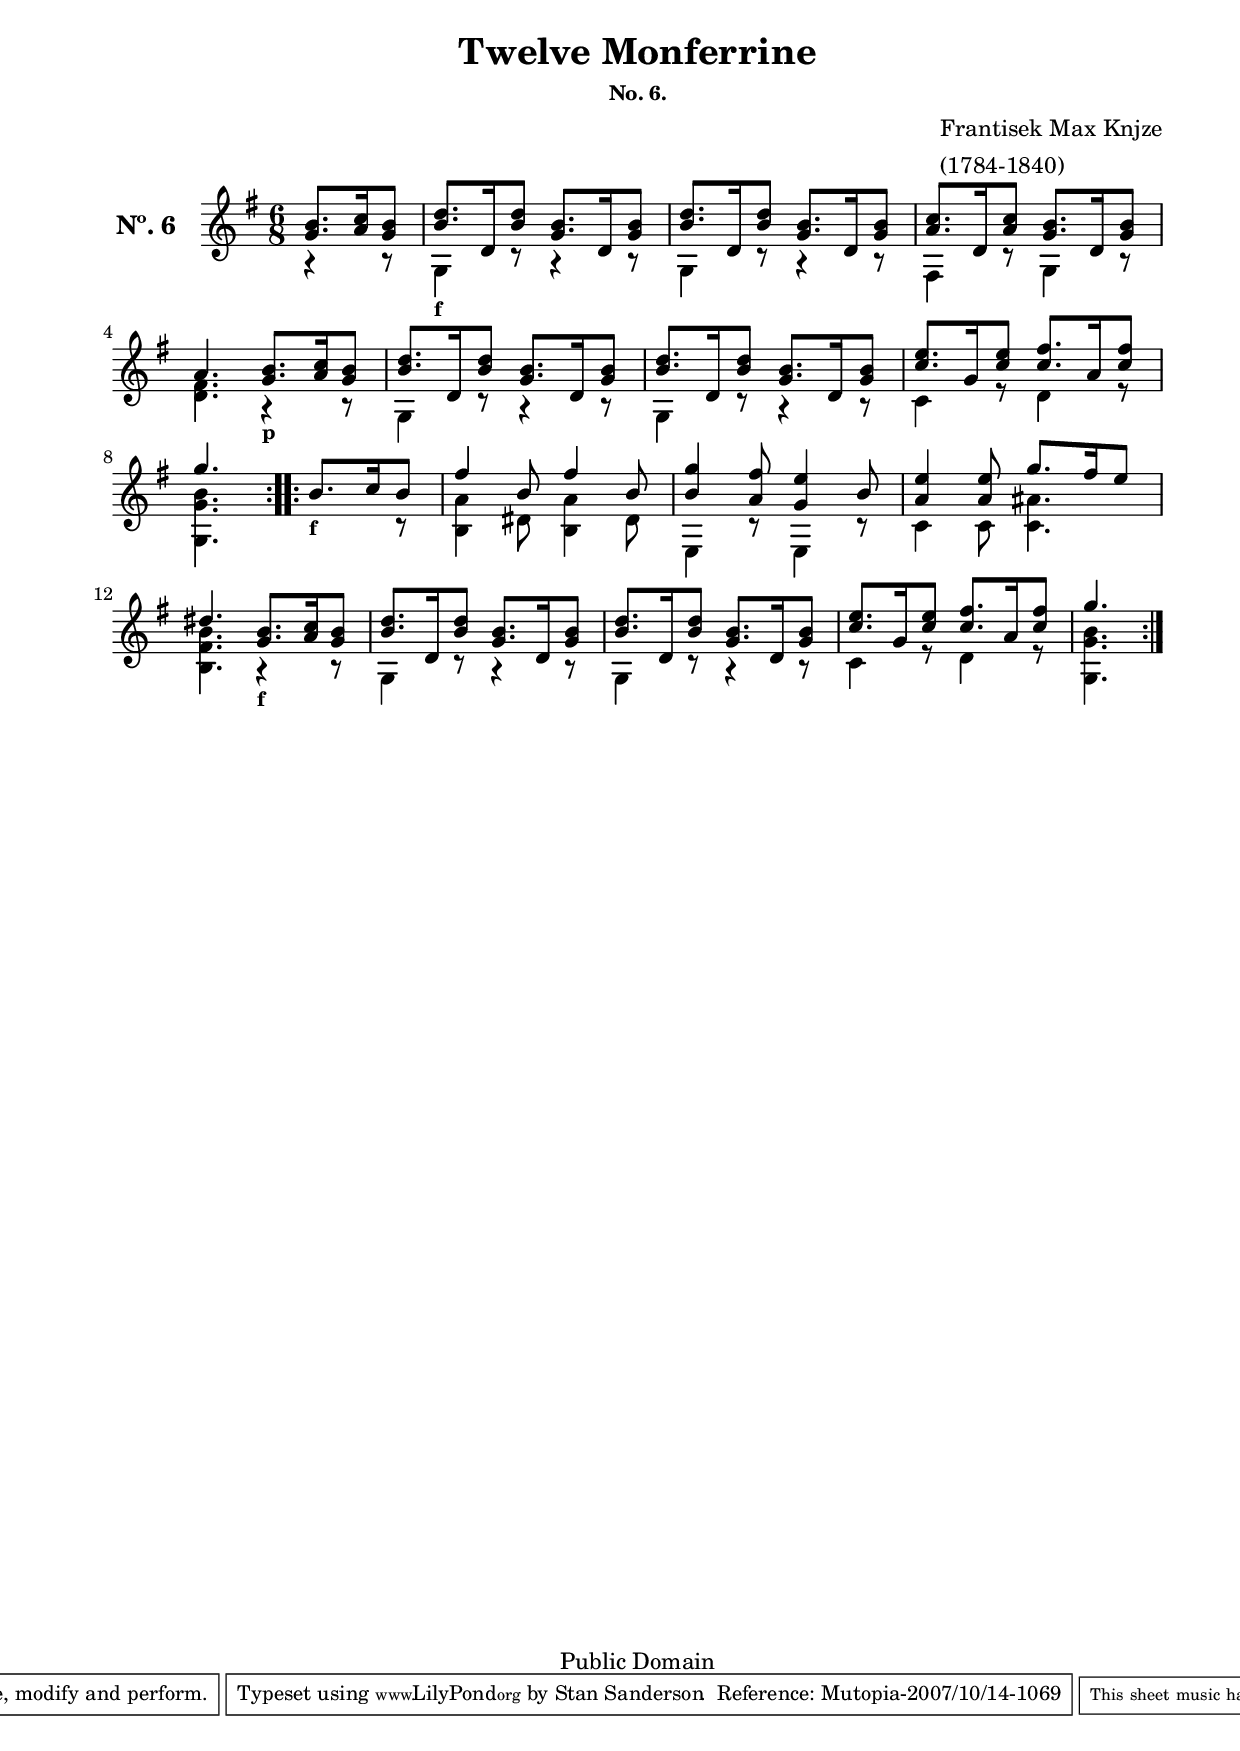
% Created on Tue Sep 25 2007
\version "2.11.33"
%#(set-global-staff-size 17) 
\include "english.ly"

\paper {
	%#(set-paper-size "a4")
	%#(set-paper-size "letter")
	left-margin = 0.75 \in
	line-width = 7.0 \in
	between-system-padding = #2.0
	between-system-space = #2.0
	ragged-last-bottom = ##f
	ragged-bottom = ##t
}


\header {
	title = "Twelve Monferrine"
	subsubtitle = "No. 6."
	composer = \markup {
		\column {"Frantisek Max Knjze" "(1784-1840)"}
			}
% MUTOPIA
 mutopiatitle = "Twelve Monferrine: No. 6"
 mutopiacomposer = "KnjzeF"
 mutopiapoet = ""
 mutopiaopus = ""
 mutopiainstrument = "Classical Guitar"
 date = "unk"
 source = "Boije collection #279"
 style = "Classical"
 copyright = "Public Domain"
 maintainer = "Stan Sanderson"
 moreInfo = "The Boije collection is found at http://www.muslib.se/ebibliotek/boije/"
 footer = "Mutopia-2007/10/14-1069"
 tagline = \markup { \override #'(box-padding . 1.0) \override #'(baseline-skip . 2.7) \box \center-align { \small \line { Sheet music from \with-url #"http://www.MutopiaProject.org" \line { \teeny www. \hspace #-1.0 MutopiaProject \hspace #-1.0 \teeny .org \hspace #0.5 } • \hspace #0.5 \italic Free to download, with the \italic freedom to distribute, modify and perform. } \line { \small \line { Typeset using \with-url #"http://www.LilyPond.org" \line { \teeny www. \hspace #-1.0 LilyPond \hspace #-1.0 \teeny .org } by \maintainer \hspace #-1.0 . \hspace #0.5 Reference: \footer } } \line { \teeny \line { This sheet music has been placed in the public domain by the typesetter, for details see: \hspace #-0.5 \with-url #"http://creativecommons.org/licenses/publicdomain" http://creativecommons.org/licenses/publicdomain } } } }
}

%% Source
%% Boije collection # 279
%% http://www.muslib.se/ebibliotek/boije/
%%
%% Praga presso Marco Berra.
%% Fra. Max Knjze (also spelled Kniže) was born
%% 7 Sep 1784 in Dralielcice, near Beroun, Bohmen. 
%% He died 23 Jul 1840 in Prague, Czechoslovakia.
%% He was a guitarist, composer and conductor.
%%



%%%% shortcuts
%  fingering orientations
	sfol = \set fingeringOrientations = #'(left)
	sfor = \set fingeringOrientations = #'(right)
	sfod = \set fingeringOrientations = #'(down)
	sfou = \set fingeringOrientations = #'(up)

%  string number orientations
	ssnol =  \set stringNumberOrientations = #'(left)  %(down right up)
	ssnou =  \set stringNumberOrientations = #'(up)
	ssnod =  \set stringNumberOrientations = #'(down)
	ssnor =  \set stringNumberOrientations = #'(right)

%  position indicators
	II = \markup {\smaller "II"}
	IIa = \markup {\smaller \hspace #2.0 \bold "CII"}
	III = \markup {\smaller  "III"}
	IV = \markup {\smaller  "IV"}
	V = \markup {\smaller  "V"}
	VII = \markup {\smaller  "VII"}
	VIII = \markup {\smaller  "VIII"}
%% (alternates A)
	loc = \markup{\smaller"loco."}
	bpos = \markup{\smaller"2 pos:"}
	cpos = \markup{\smaller"3 pos:"}
	dpos = \markup{\smaller"4 pos:"}
	epos = \markup{\smaller"5 pos:"}
	gpos = \markup{\smaller"7 pos:"}
	ipos = \markup{\smaller"9 pos:"}
	eposd = \markup{\smaller\column{"5 pos:" "dol:"}}
	
%% dynamics per original
pP = \markup { \smaller \bold "pp"}
P = \markup { \smaller \bold "p"}
mF = \markup { \smaller \bold "mf"}
F = \markup { \smaller \bold "f"}
fF = \markup { \smaller \bold "ff"}
sF = \markup { \smaller \bold "sf"} 

% miscellaneous and reminders
	harm = \once \override NoteHead #'style = #'harmonic 
	octavado = \markup { \smaller \italic "arm. 12" }
	octavados= \markup {\smaller\italic\column {"arm." "12" }}
	%\mark \markup {\smaller \smaller \musicglyph #"scripts.segno"}
	%\markup {\smaller \vcenter "to" \hspace #0.7 \smaller \vcenter \musicglyph #"scripts.coda"}
	% \arpeggioUp \arpeggio
	%segn = \markup { \smaller \vcenter "to" \hspace #0.7 \vcenter \smaller \musicglyph #"scripts.segno" }

%% End shortcuts




upper = {
	\set Staff.instrumentName=\markup{\larger\bold "Nº. 6  "}
	\relative c''{
%% Note: vertically align volta brackets-  #5 is default
%%		\override Staff.VoltaBracket #'minimum-space = #5.5

	\repeat volta 2 {
		\partial 8*3
		<b g>8. <c a>16 <b g>8 |
		<d b>8. d,16 <d' b>8 <b g>8. d,16 <b' g>8 |
		<d b>8. d,16 <d' b>8 <b g>8. d,16 <b' g>8 |
		<c a>8. d,16 <c' a>8 <b g>8. d,16 <b' g>8 |
		a4. <b g>8._\P <c a>16 <b g>8 |
		<d b>8. d,16 <d' b>8 <b g>8. d,16 <b' g>8 |
		<d b>8. d,16 <d' b>8 <b g>8. d,16 <b' g>8 |
		<e c>8. g,16 <e' c>8 <fs c>8. a,16 <fs' c>8 |
		g4. 
		
		}
	\repeat volta 2 {
		\partial 8*3
		b,8. c16 b8 |
		fs'4 b,8 fs'4 b,8 |
		<g' b,>4 <fs a,>8 <e g,>4 b8 |
		<e a,>4 <e a,>8 g8. fs16 e8 |
		ds4. <b g>8. <c a>16 <b g>8 |
		<d b>8. d,16 <d' b>8 <b g>8. d,16 <b' g>8 |
		<d b>8. d,16 <d' b>8 <b g>8. d,16 <b' g>8 |
		<e c>8. g,16 <e' c>8 <fs c>8. a,16 <fs' c>8 |
		g4. 
		
		}
	
		
	}
}		

middle = {
	\relative c'' {
		\override Staff.NoteCollision 
		#'merge-differently-headed = ##t
%% middle voice can interfere... use the following
%		\override Stem #'length-fraction = #0.4
	\repeat volta 2 {
		\partial 8*4
		s8 \grace s16 
		\stemDown s8*3 |
		s2.*5 |
		\grace s8 s2.
		\grace s8 s2.
		s4.
		}
	\repeat volta 2 {
		\partial 8*3
		s4.
		s2.*3
	}
	}
}

lower = {
	\relative c' { 
		\override Staff.NoteCollision 
		#'merge-differently-headed = ##t
	\repeat volta 2 {
		\partial 8*3
		r4 r8 |
		g4_\F r8 r4 r8 |
		g4 r8 r4 r8 |
		fs4 r8 g4 r8 |
		<fs' d>4. r4 r8 |
		g,4 r8 r4 r8 | 
		g4 r8 r4 r8 |
		c4 r8 d4 r8 |
		<b' g g,>4.
		}
	\repeat volta 2 {
		\partial 8*3
		s4_\F r8 |
		<a b,>4 ds,8 <a' b,>4 ds,8 |
		e,4 r8 e4 r8 |
		c'4 c8 <as' c,>4. |
		<b fs b,>4. r4_\F r8 |
		g,4 r8 r4 r8 |
		g4 r8 r4 r8 |
		c4 r8 d4 r8 |
		<b' g g,>4. 
		
	}
	}
}	

staffClassicalGuitarF = \new Staff 

%%%  this moves the fingering closer to the note than default
		\with { 
			\override Fingering #'padding = #0.2 
		}
			{
			\time 6/8
			\key g \major
%			\tempo 4 = 72
%			\set Staff.instrumentName=\markup{\smaller\column{"Classical" "Guitar."}}
			\set Staff.midiInstrument="acoustic guitar (nylon)"
		%	\transposition c,
	<<
		\override Staff.NoteCollision 
		#'merge-differently-headed = ##t
			\new Voice = A { \voiceOne  \upper }
%			\new Voice = B { \voiceTwo  \middle }
			\new Voice = C { \voiceFour  \lower }
	>>
%		\bar "|."  %% End the piece if no repeat at end
}

\score { 
	\staffClassicalGuitarF
	}

		
\layout  {
		 \context { \Voice
%%% provides thicker glissando and moves closer to notes
			 \override Glissando #'thickness = #3
			 \override Glissando #'gap = #0.05

%%% adjust fingering size, distance from note
			\override Fingering #'font-size = #-6
			\override Fingering #'padding = #0.3
		 	}
	\context { \Score
			\override MetronomeMark #'extra-offset = #'(-9 . 0)
			\override MetronomeMark #'padding = #'3
			}
		
}		


\score {
	\unfoldRepeats
	\staffClassicalGuitarF
	  \midi {
	    \context {
	      \Score
      tempoWholesPerMinute = #(ly:make-moment 120 4)
      }
    }
}
